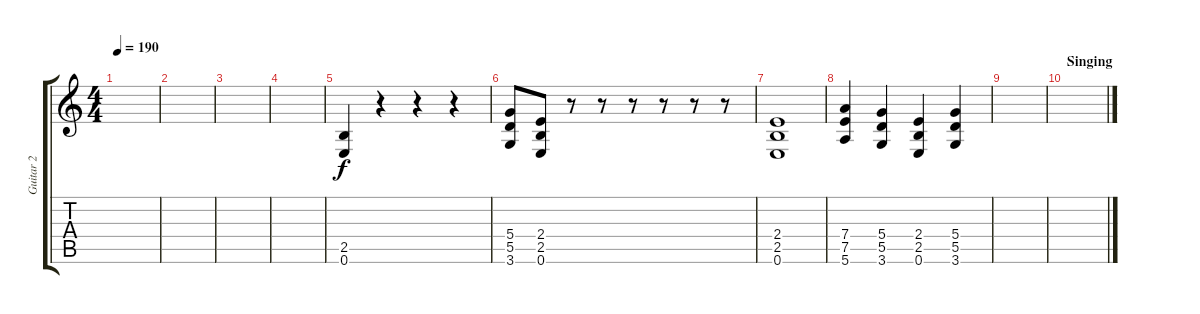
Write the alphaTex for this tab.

\track ("Guitar 2" "Guitar 2") {instrument distortionguitar}
\staff {score tabs}
\tuning (E4 B3 G3 D3 A2 E2) {hide}
\ts (4 4)
\tempo 190
\clef g2
\ks c
|
|
|
|
(2.5 0.6).4 r.4 r.4 r.4 |
(5.4 5.5 3.6).8 (2.4 2.5 0.6).8 r.8 r.8 r.8 r.8 r.8 r.8 |
(2.4 2.5 0.6).1 |
(7.4 7.5 5.6).4 (5.4 5.5 3.6).4 (2.4 2.5 0.6).4 (5.4 5.5 3.6).4 |
|
\section ("" "Singing")
